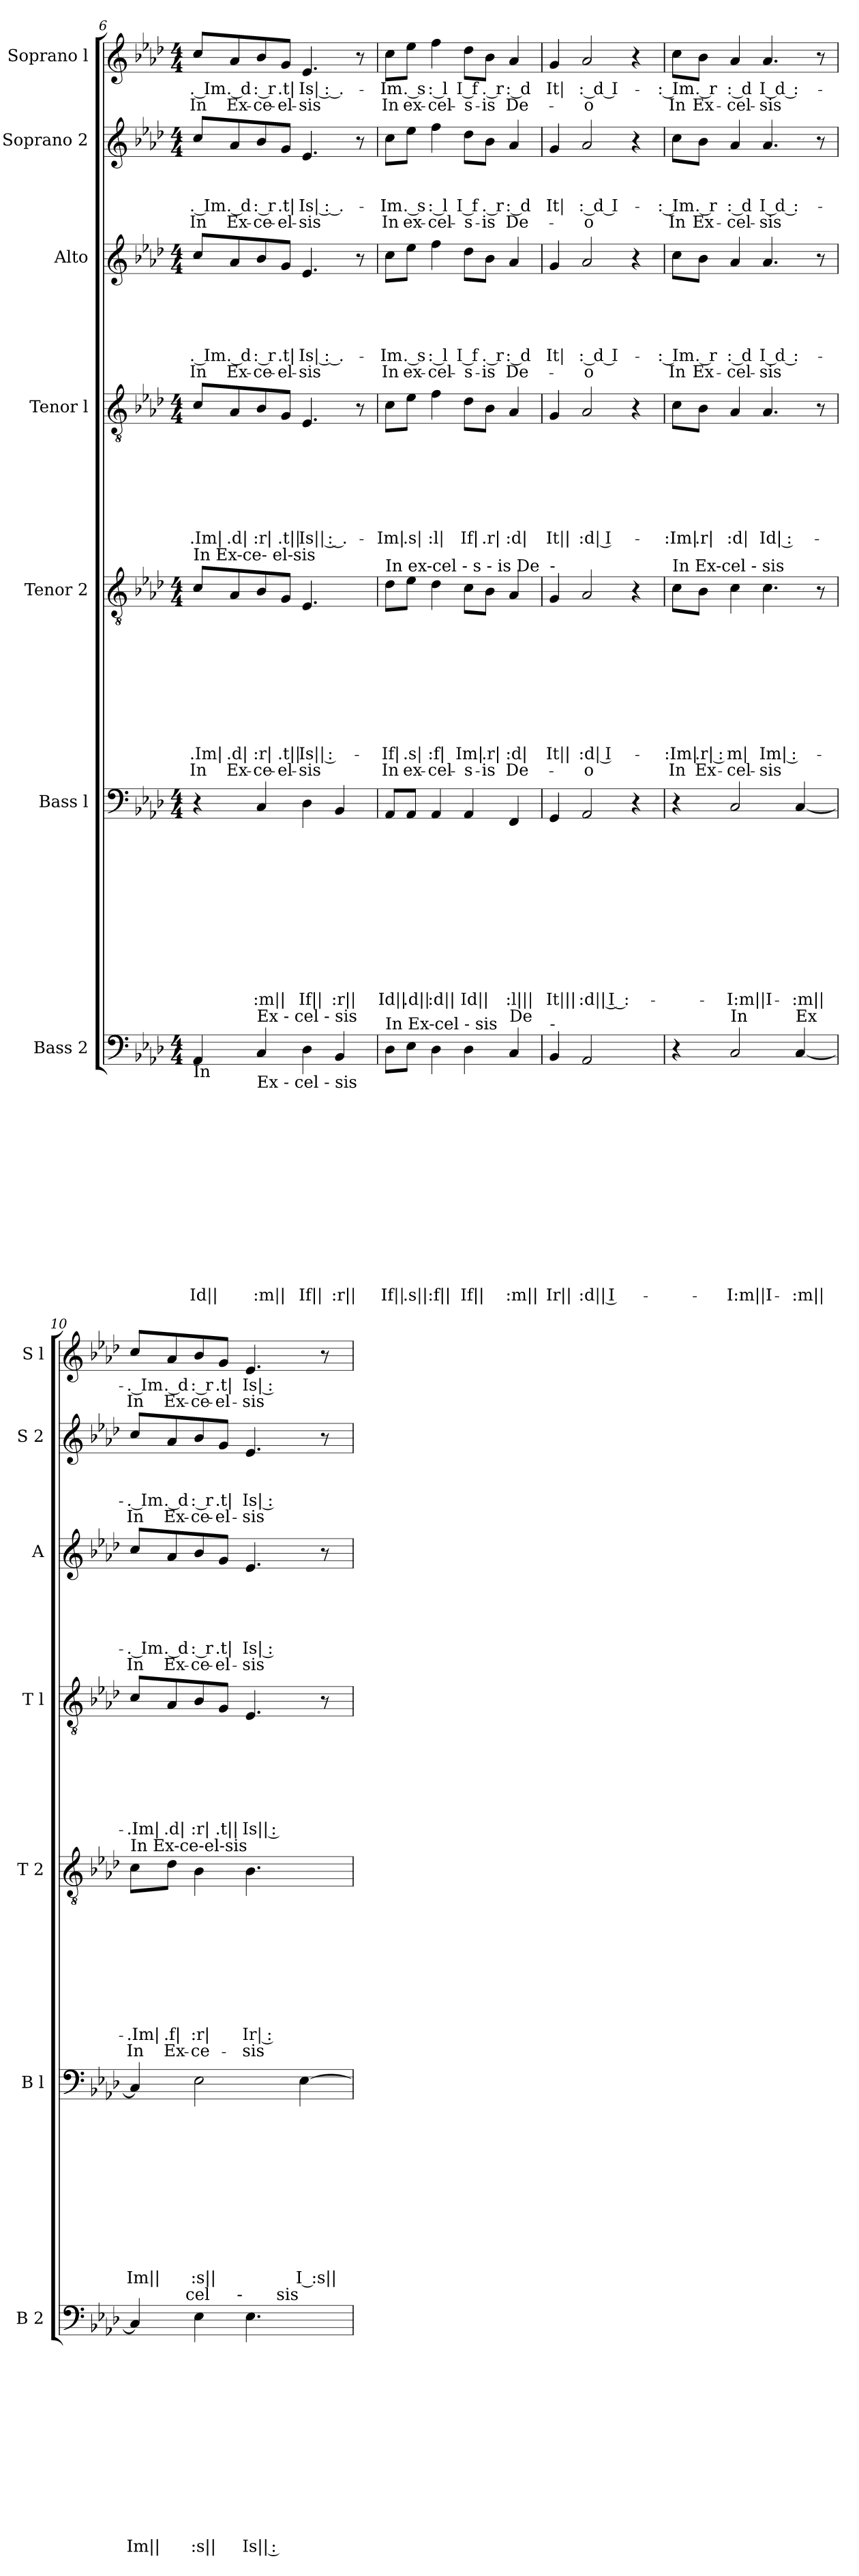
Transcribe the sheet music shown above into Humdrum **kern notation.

**kern	**text	**text	**text	**text	**text	**text	**text	**text	**text	**text	**text	**text	**text	**kern	**text	**text	**text	**text	**text	**text	**text	**text	**text	**text	**text	**kern	**text	**text	**text	**text	**text	**text	**text	**text	**text	**text	**kern	**text	**text	**text	**text	**text	**text	**text	**kern	**text	**text	**text	**text	**text	**text	**kern	**text	**text	**text	**text	**kern	**text	**text
*part7	*part7	*part7	*part7	*part7	*part7	*part7	*part7	*part7	*part7	*part7	*part7	*part7	*part7	*part6	*part6	*part6	*part6	*part6	*part6	*part6	*part6	*part6	*part6	*part6	*part6	*part5	*part5	*part5	*part5	*part5	*part5	*part5	*part5	*part5	*part5	*part5	*part4	*part4	*part4	*part4	*part4	*part4	*part4	*part4	*part3	*part3	*part3	*part3	*part3	*part3	*part3	*part2	*part2	*part2	*part2	*part2	*part1	*part1	*part1
*staff7	*staff7	*staff7	*staff7	*staff7	*staff7	*staff7	*staff7	*staff7	*staff7	*staff7	*staff7	*staff7	*staff7	*staff6	*staff6	*staff6	*staff6	*staff6	*staff6	*staff6	*staff6	*staff6	*staff6	*staff6	*staff6	*staff5	*staff5	*staff5	*staff5	*staff5	*staff5	*staff5	*staff5	*staff5	*staff5	*staff5	*staff4	*staff4	*staff4	*staff4	*staff4	*staff4	*staff4	*staff4	*staff3	*staff3	*staff3	*staff3	*staff3	*staff3	*staff3	*staff2	*staff2	*staff2	*staff2	*staff2	*staff1	*staff1	*staff1
*I"Bass 2	*	*	*	*	*	*	*	*	*	*	*	*	*	*I"Bass l	*	*	*	*	*	*	*	*	*	*	*	*I"Tenor 2	*	*	*	*	*	*	*	*	*	*	*I"Tenor l	*	*	*	*	*	*	*	*I"Alto	*	*	*	*	*	*	*I"Soprano 2	*	*	*	*	*I"Soprano l	*	*
*I'B 2	*	*	*	*	*	*	*	*	*	*	*	*	*	*I'B l	*	*	*	*	*	*	*	*	*	*	*	*I'T 2	*	*	*	*	*	*	*	*	*	*	*I'T l	*	*	*	*	*	*	*	*I'A	*	*	*	*	*	*	*I'S 2	*	*	*	*	*I'S l	*	*
*clefF4	*	*	*	*	*	*	*	*	*	*	*	*	*	*clefF4	*	*	*	*	*	*	*	*	*	*	*	*clefGv2	*	*	*	*	*	*	*	*	*	*	*clefGv2	*	*	*	*	*	*	*	*clefG2	*	*	*	*	*	*	*clefG2	*	*	*	*	*clefG2	*	*
*k[b-e-a-d-]	*	*	*	*	*	*	*	*	*	*	*	*	*	*k[b-e-a-d-]	*	*	*	*	*	*	*	*	*	*	*	*k[b-e-a-d-]	*	*	*	*	*	*	*	*	*	*	*k[b-e-a-d-]	*	*	*	*	*	*	*	*k[b-e-a-d-]	*	*	*	*	*	*	*k[b-e-a-d-]	*	*	*	*	*k[b-e-a-d-]	*	*
*A-:	*	*	*	*	*	*	*	*	*	*	*	*	*	*A-:	*	*	*	*	*	*	*	*	*	*	*	*A-:	*	*	*	*	*	*	*	*	*	*	*A-:	*	*	*	*	*	*	*	*A-:	*	*	*	*	*	*	*A-:	*	*	*	*	*A-:	*	*
*M4/4	*	*	*	*	*	*	*	*	*	*	*	*	*	*M4/4	*	*	*	*	*	*	*	*	*	*	*	*M4/4	*	*	*	*	*	*	*	*	*	*	*M4/4	*	*	*	*	*	*	*	*M4/4	*	*	*	*	*	*	*M4/4	*	*	*	*	*M4/4	*	*
=6	=6	=6	=6	=6	=6	=6	=6	=6	=6	=6	=6	=6	=6	=6	=6	=6	=6	=6	=6	=6	=6	=6	=6	=6	=6	=6	=6	=6	=6	=6	=6	=6	=6	=6	=6	=6	=6	=6	=6	=6	=6	=6	=6	=6	=6	=6	=6	=6	=6	=6	=6	=6	=6	=6	=6	=6	=6	=6	=6
!	!	!	!	!	!	!	!	!	!	!	!	!	!	!	!	!	!	!	!	!	!	!	!	!	!	!LO:TX:a:t=In Ex-ce- el-sis	!	!	!	!	!	!	!	!	!	!	!	!	!	!	!	!	!	!	!	!	!	!	!	!	!	!	!	!	!	!	!	!	!
!LO:TX:b:t=In	!	!	!	!	!	!	!	!	!	!	!	!	!	!	!	!	!	!	!	!	!	!	!	!	!	!	!	!	!	!	!	!	!	!	!	!	!	!	!	!	!	!	!	!	!	!	!	!	!	!	!	!	!	!	!	!	!	!	!
!	!	!	!	!	!	!	!	!	!	!	!	!	!LO:LY:b:rj	!	!	!	!	!	!	!	!	!	!	!	!	!	!	!	!	!	!	!	!	!	!LO:LY:b:rj	!LO:LY:b:rj	!	!	!	!	!	!	!	!LO:LY:b:rj	!	!	!	!	!	!LO:LY:b:rj	!LO:LY:b:rj	!	!	!	!LO:LY:b:rj	!LO:LY:b:rj	!	!LO:LY:b:rj	!LO:LY:b:rj
4AA-/	.	.	.	.	.	.	.	.	.	.	.	.	Id||	4r	.	.	.	.	.	.	.	.	.	.	.	8c/L	.	.	.	.	.	.	.	.	-.Im|	In	8c/L	.	.	.	.	.	.	-.Im|	8cc/L	.	.	.	.	-. Im	In	8cc/L	.	.	-. Im	In	8cc/L	-. Im	In
!	!	!	!	!	!	!	!	!	!	!	!	!	!	!	!	!	!	!	!	!	!	!	!	!	!	!	!	!	!	!	!	!	!	!	!LO:LY:b:rj	!LO:LY:b:rj	!	!	!	!	!	!	!	!LO:LY:b:rj	!	!	!	!	!	!LO:LY:b:rj	!LO:LY:b:rj	!	!	!	!LO:LY:b:rj	!LO:LY:b:rj	!	!LO:LY:b:rj	!LO:LY:b:rj
.	.	.	.	.	.	.	.	.	.	.	.	.	.	.	.	.	.	.	.	.	.	.	.	.	.	8A-/	.	.	.	.	.	.	.	.	.d|	Ex-	8A-/	.	.	.	.	.	.	.d|	8a-/	.	.	.	.	. d	Ex-	8a-/	.	.	. d	Ex-	8a-/	. d	Ex-
!LO:TX:b:t=Ex - cel - sis	!	!	!	!	!	!	!	!	!	!	!	!	!	!	!	!	!	!	!	!	!	!	!	!	!	!	!	!	!	!	!	!	!	!	!	!	!	!	!	!	!	!	!	!	!	!	!	!	!	!	!	!	!	!	!	!	!	!	!
!LO:TX:a:t=Ex - cel - sis	!	!	!	!	!	!	!	!	!	!	!	!	!	!	!	!	!	!	!	!	!	!	!	!	!	!	!	!	!	!	!	!	!	!	!	!	!	!	!	!	!	!	!	!	!	!	!	!	!	!	!	!	!	!	!	!	!	!	!
!	!	!	!	!	!	!	!	!	!	!	!	!	!LO:LY:b:rj	!	!	!	!	!	!	!	!	!	!	!	!LO:LY:b:rj	!	!	!	!	!	!	!	!	!	!LO:LY:b:rj	!LO:LY:b:rj	!	!	!	!	!	!	!	!LO:LY:b:rj	!	!	!	!	!	!LO:LY:b:rj	!LO:LY:b:rj	!	!	!	!LO:LY:b:rj	!LO:LY:b:rj	!	!LO:LY:b:rj	!LO:LY:b:rj
4C/	.	.	.	.	.	.	.	.	.	.	.	.	:m||	4C/	.	.	.	.	.	.	.	.	.	.	:m||	8B-/	.	.	.	.	.	.	.	.	:r|	-ce-	8B-/	.	.	.	.	.	.	:r|	8b-/	.	.	.	.	: r	-ce-	8b-/	.	.	: r	-ce-	8b-/	: r	-ce-
!	!	!	!	!	!	!	!	!	!	!	!	!	!	!	!	!	!	!	!	!	!	!	!	!	!	!	!	!	!	!	!	!	!	!	!LO:LY:b:rj	!LO:LY:b:rj	!	!	!	!	!	!	!	!LO:LY:b:rj	!	!	!	!	!	!LO:LY:b:rj	!LO:LY:b:rj	!	!	!	!LO:LY:b:rj	!LO:LY:b:rj	!	!LO:LY:b:rj	!LO:LY:b:rj
.	.	.	.	.	.	.	.	.	.	.	.	.	.	.	.	.	.	.	.	.	.	.	.	.	.	8G/J	.	.	.	.	.	.	.	.	.t||	-el-	8G/J	.	.	.	.	.	.	.t||	8g/J	.	.	.	.	.t|	-el-	8g/J	.	.	.t|	-el-	8g/J	.t|	-el-
!	!	!	!	!	!	!	!	!	!	!	!	!	!LO:LY:b:rj	!	!	!	!	!	!	!	!	!	!	!	!LO:LY:b:rj	!	!	!	!	!	!	!	!	!	!LO:LY:b:rj	!LO:LY:b:rj	!	!	!	!	!	!	!	!LO:LY:b:rj	!	!	!	!	!	!LO:LY:b:rj	!LO:LY:b:rj	!	!	!	!LO:LY:b:rj	!LO:LY:b:rj	!	!LO:LY:b:rj	!LO:LY:b:rj
4D-\	.	.	.	.	.	.	.	.	.	.	.	.	If||	4D-\	.	.	.	.	.	.	.	.	.	.	If||	4.E-/	.	.	.	.	.	.	.	.	Is|| :-	-sis	4.E-/	.	.	.	.	.	.	Is|| : .-	4.e-/	.	.	.	.	Is| : .-	-sis	4.e-/	.	.	Is| : .-	-sis	4.e-/	Is| : .-	-sis
!	!	!	!	!	!	!	!	!	!	!	!	!	!LO:LY:b:rj	!	!	!	!	!	!	!	!	!	!	!	!LO:LY:b:rj	!	!	!	!	!	!	!	!	!	!	!	!	!	!	!	!	!	!	!	!	!	!	!	!	!	!	!	!	!	!	!	!	!	!
4BB-/	.	.	.	.	.	.	.	.	.	.	.	.	:r||	4BB-/	.	.	.	.	.	.	.	.	.	.	:r||	.	.	.	.	.	.	.	.	.	.	.	.	.	.	.	.	.	.	.	.	.	.	.	.	.	.	.	.	.	.	.	.	.	.
.	.	.	.	.	.	.	.	.	.	.	.	.	.	.	.	.	.	.	.	.	.	.	.	.	.	8ryy	.	.	.	.	.	.	.	.	.	.	8r	.	.	.	.	.	.	.	8r	.	.	.	.	.	.	8r	.	.	.	.	8r	.	.
!!LO:LB:g=z
=7	=7	=7	=7	=7	=7	=7	=7	=7	=7	=7	=7	=7	=7	=7	=7	=7	=7	=7	=7	=7	=7	=7	=7	=7	=7	=7	=7	=7	=7	=7	=7	=7	=7	=7	=7	=7	=7	=7	=7	=7	=7	=7	=7	=7	=7	=7	=7	=7	=7	=7	=7	=7	=7	=7	=7	=7	=7	=7	=7
!	!	!	!	!	!	!	!	!	!	!	!	!	!	!	!	!	!	!	!	!	!	!	!	!	!	!LO:TX:a:t=In ex-cel - s - is De	!	!	!	!	!	!	!	!	!	!	!	!	!	!	!	!	!	!	!	!	!	!	!	!	!	!	!	!	!	!	!	!	!
!LO:TX:a:t=In Ex-cel - sis	!	!	!	!	!	!	!	!	!	!	!	!	!	!	!	!	!	!	!	!	!	!	!	!	!	!	!	!	!	!	!	!	!	!	!	!	!	!	!	!	!	!	!	!	!	!	!	!	!	!	!	!	!	!	!	!	!	!	!
!	!	!	!	!	!	!	!	!	!	!	!	!	!LO:LY:b:rj	!	!	!	!	!	!	!	!	!	!	!	!LO:LY:b:rj	!	!	!	!	!	!	!	!	!	!LO:LY:b:rj	!LO:LY:b:rj	!	!	!	!	!	!	!	!LO:LY:b:rj	!	!	!	!	!	!LO:LY:b:rj	!LO:LY:b:rj	!	!	!	!LO:LY:b:rj	!LO:LY:b:rj	!	!LO:LY:b:rj	!LO:LY:b:rj
8D-\L	.	.	.	.	.	.	.	.	.	.	.	.	If||	8AA-/L	.	.	.	.	.	.	.	.	.	.	Id||	8d-\L	.	.	.	.	.	.	.	.	-If|	In	8c\L	.	.	.	.	.	.	-Im|	8cc\L	.	.	.	.	-Im	In	8cc\L	.	.	-Im	In	8cc\L	-Im	In
!	!	!	!	!	!	!	!	!	!	!	!	!	!LO:LY:b:rj	!	!	!	!	!	!	!	!	!	!	!	!LO:LY:b:rj	!	!	!	!	!	!	!	!	!	!LO:LY:b:rj	!LO:LY:b:rj	!	!	!	!	!	!	!	!LO:LY:b:rj	!	!	!	!	!	!LO:LY:b:rj	!LO:LY:b:rj	!	!	!	!LO:LY:b:rj	!LO:LY:b:rj	!	!LO:LY:b:rj	!LO:LY:b:rj
8E-\J	.	.	.	.	.	.	.	.	.	.	.	.	.s||	8AA-/J	.	.	.	.	.	.	.	.	.	.	.d||	8e-\J	.	.	.	.	.	.	.	.	.s|	ex-	8e-\J	.	.	.	.	.	.	.s|	8ee-\J	.	.	.	.	. s	ex-	8ee-\J	.	.	. s	ex-	8ee-\J	. s	ex-
!	!	!	!	!	!	!	!	!	!	!	!	!	!LO:LY:b:rj	!	!	!	!	!	!	!	!	!	!	!	!LO:LY:b:rj	!	!	!	!	!	!	!	!	!	!LO:LY:b:rj	!LO:LY:b:rj	!	!	!	!	!	!	!	!LO:LY:b:rj	!	!	!	!	!	!LO:LY:b:rj	!LO:LY:b:rj	!	!	!	!LO:LY:b:rj	!LO:LY:b:rj	!	!LO:LY:b:rj	!LO:LY:b:rj
4D-\	.	.	.	.	.	.	.	.	.	.	.	.	:f||	4AA-/	.	.	.	.	.	.	.	.	.	.	:d||	4d-\	.	.	.	.	.	.	.	.	:f|	-cel-	4f\	.	.	.	.	.	.	:l|	4ff\	.	.	.	.	: l	-cel-	4ff\	.	.	: l	-cel-	4ff\	: l	-cel-
!	!	!	!	!	!	!	!	!	!	!	!	!	!LO:LY:b:rj	!	!	!	!	!	!	!	!	!	!	!	!LO:LY:b:rj	!	!	!	!	!	!	!	!	!	!LO:LY:b:rj	!LO:LY:b:rj	!	!	!	!	!	!	!	!LO:LY:b:rj	!	!	!	!	!	!LO:LY:b:rj	!LO:LY:b:rj	!	!	!	!LO:LY:b:rj	!LO:LY:b:rj	!	!LO:LY:b:rj	!LO:LY:b:rj
4D-\	.	.	.	.	.	.	.	.	.	.	.	.	If||	4AA-/	.	.	.	.	.	.	.	.	.	.	Id||	8c\L	.	.	.	.	.	.	.	.	Im|	-s-	8d-\L	.	.	.	.	.	.	If|	8dd-\L	.	.	.	.	I f	-s-	8dd-\L	.	.	I f	-s-	8dd-\L	I f	-s-
!	!	!	!	!	!	!	!	!	!	!	!	!	!	!	!	!	!	!	!	!	!	!	!	!	!	!	!	!	!	!	!	!	!	!	!LO:LY:b:rj	!LO:LY:b:rj	!	!	!	!	!	!	!	!LO:LY:b:rj	!	!	!	!	!	!LO:LY:b:rj	!LO:LY:b:rj	!	!	!	!LO:LY:b:rj	!LO:LY:b:rj	!	!LO:LY:b:rj	!LO:LY:b:rj
.	.	.	.	.	.	.	.	.	.	.	.	.	.	.	.	.	.	.	.	.	.	.	.	.	.	8B-\J	.	.	.	.	.	.	.	.	.r|	-is	8B-\J	.	.	.	.	.	.	.r|	8b-\J	.	.	.	.	. r	-is	8b-\J	.	.	. r	-is	8b-\J	. r	-is
!LO:TX:a:t=De	!	!	!	!	!	!	!	!	!	!	!	!	!	!	!	!	!	!	!	!	!	!	!	!	!	!	!	!	!	!	!	!	!	!	!	!	!	!	!	!	!	!	!	!	!	!	!	!	!	!	!	!	!	!	!	!	!	!	!
!	!	!	!	!	!	!	!	!	!	!	!	!	!LO:LY:b:rj	!	!	!	!	!	!	!	!	!	!	!	!LO:LY:b:rj	!	!	!	!	!	!	!	!	!	!LO:LY:b:rj	!LO:LY:b:rj	!	!	!	!	!	!	!	!LO:LY:b:rj	!	!	!	!	!	!LO:LY:b:rj	!LO:LY:b:rj	!	!	!	!LO:LY:b:rj	!LO:LY:b:rj	!	!LO:LY:b:rj	!LO:LY:b:rj
4C/	.	.	.	.	.	.	.	.	.	.	.	.	:m||	4FF/	.	.	.	.	.	.	.	.	.	.	:l|||	4A-/	.	.	.	.	.	.	.	.	:d|	De-	4A-/	.	.	.	.	.	.	:d|	4a-/	.	.	.	.	: d	De-	4a-/	.	.	: d	De-	4a-/	: d	De-
=8	=8	=8	=8	=8	=8	=8	=8	=8	=8	=8	=8	=8	=8	=8	=8	=8	=8	=8	=8	=8	=8	=8	=8	=8	=8	=8	=8	=8	=8	=8	=8	=8	=8	=8	=8	=8	=8	=8	=8	=8	=8	=8	=8	=8	=8	=8	=8	=8	=8	=8	=8	=8	=8	=8	=8	=8	=8	=8	=8
!	!	!	!	!	!	!	!	!	!	!	!	!	!	!	!	!	!	!	!	!	!	!	!	!	!	!LO:TX:a:t=-	!	!	!	!	!	!	!	!	!	!	!	!	!	!	!	!	!	!	!	!	!	!	!	!	!	!	!	!	!	!	!	!	!
!LO:TX:a:t=-	!	!	!	!	!	!	!	!	!	!	!	!	!	!	!	!	!	!	!	!	!	!	!	!	!	!	!	!	!	!	!	!	!	!	!	!	!	!	!	!	!	!	!	!	!	!	!	!	!	!	!	!	!	!	!	!	!	!	!
!	!	!	!	!	!	!	!	!	!	!	!	!	!LO:LY:b:rj	!	!	!	!	!	!	!	!	!	!	!	!LO:LY:b:rj	!	!	!	!	!	!	!	!	!	!LO:LY:b:rj	!	!	!	!	!	!	!	!	!LO:LY:b:rj	!	!	!	!	!	!LO:LY:b:rj	!	!	!	!	!LO:LY:b:rj	!	!	!LO:LY:b:rj	!
4BB-/	.	.	.	.	.	.	.	.	.	.	.	.	Ir||	4GG/	.	.	.	.	.	.	.	.	.	.	It|||	4G/	.	.	.	.	.	.	.	.	It||	.	4G/	.	.	.	.	.	.	It||	4g/	.	.	.	.	It|	.	4g/	.	.	It|	.	4g/	It|	.
!	!	!	!	!	!	!	!	!	!	!	!	!	!LO:LY:b:rj	!	!	!	!	!	!	!	!	!	!	!	!LO:LY:b:rj	!	!	!	!	!	!	!	!	!	!LO:LY:b:rj	!LO:LY:b:rj	!	!	!	!	!	!	!	!LO:LY:b:rj	!	!	!	!	!	!LO:LY:b:rj	!LO:LY:b:rj	!	!	!	!LO:LY:b:rj	!LO:LY:b:rj	!	!LO:LY:b:rj	!LO:LY:b:rj
2AA-</	.	.	.	.	.	.	.	.	.	.	.	.	:d|| I-	2AA-/	.	.	.	.	.	.	.	.	.	.	:d|| I :-	2A-</	.	.	.	.	.	.	.	.	:d| I-	-o	2A-/	.	.	.	.	.	.	:d| I-	2a-/	.	.	.	.	: d I-	-o	2a-/	.	.	: d I-	-o	2a-/	: d I-	-o
4ryy	.	.	.	.	.	.	.	.	.	.	.	.	.	4r	.	.	.	.	.	.	.	.	.	.	.	4r	.	.	.	.	.	.	.	.	.	.	4r	.	.	.	.	.	.	.	4r	.	.	.	.	.	.	4r	.	.	.	.	4r	.	.
=9	=9	=9	=9	=9	=9	=9	=9	=9	=9	=9	=9	=9	=9	=9	=9	=9	=9	=9	=9	=9	=9	=9	=9	=9	=9	=9	=9	=9	=9	=9	=9	=9	=9	=9	=9	=9	=9	=9	=9	=9	=9	=9	=9	=9	=9	=9	=9	=9	=9	=9	=9	=9	=9	=9	=9	=9	=9	=9	=9
!	!	!	!	!	!	!	!	!	!	!	!	!	!	!	!	!	!	!	!	!	!	!	!	!	!	!LO:TX:a:t=In Ex-cel - sis	!	!	!	!	!	!	!	!	!	!	!	!	!	!	!	!	!	!	!	!	!	!	!	!	!	!	!	!	!	!	!	!	!
!	!	!	!	!	!	!	!	!	!	!	!	!	!	!	!	!	!	!	!	!	!	!	!	!	!	!	!	!	!	!	!	!	!	!	!LO:LY:b:rj	!LO:LY:b:rj	!	!	!	!	!	!	!	!LO:LY:b:rj	!	!	!	!	!	!LO:LY:b:rj	!LO:LY:b:rj	!	!	!	!LO:LY:b:rj	!LO:LY:b:rj	!	!LO:LY:b:rj	!LO:LY:b:rj
4r	.	.	.	.	.	.	.	.	.	.	.	.	.	4r	.	.	.	.	.	.	.	.	.	.	.	8c\L	.	.	.	.	.	.	.	.	-:Im|	In	8c\L	.	.	.	.	.	.	-:Im|	8cc\L	.	.	.	.	-: Im	In	8cc\L	.	.	-: Im	In	8cc\L	-: Im	In
!	!	!	!	!	!	!	!	!	!	!	!	!	!	!	!	!	!	!	!	!	!	!	!	!	!	!	!	!	!	!	!	!	!	!	!LO:LY:b:rj	!LO:LY:b:rj	!	!	!	!	!	!	!	!LO:LY:b:rj	!	!	!	!	!	!LO:LY:b:rj	!LO:LY:b:rj	!	!	!	!LO:LY:b:rj	!LO:LY:b:rj	!	!LO:LY:b:rj	!LO:LY:b:rj
.	.	.	.	.	.	.	.	.	.	.	.	.	.	.	.	.	.	.	.	.	.	.	.	.	.	8B-\J	.	.	.	.	.	.	.	.	.r| :	Ex-	8B-\J	.	.	.	.	.	.	.r|	8b-\J	.	.	.	.	. r	Ex-	8b-\J	.	.	. r	Ex-	8b-\J	. r	Ex-
!LO:TX:a:t=In	!	!	!	!	!	!	!	!	!	!	!	!	!	!	!	!	!	!	!	!	!	!	!	!	!	!	!	!	!	!	!	!	!	!	!	!	!	!	!	!	!	!	!	!	!	!	!	!	!	!	!	!	!	!	!	!	!	!	!
!	!	!	!	!	!	!	!	!	!	!	!	!	!LO:LY:b:rj	!	!	!	!	!	!	!	!	!	!	!	!LO:LY:b:rj	!	!	!	!	!	!	!	!	!	!LO:LY:b	!LO:LY:b	!	!	!	!	!	!	!	!LO:LY:b:rj	!	!	!	!	!	!LO:LY:b:rj	!LO:LY:b:rj	!	!	!	!LO:LY:b:rj	!LO:LY:b:rj	!	!LO:LY:b:rj	!LO:LY:b:rj
2C/	.	.	.	.	.	.	.	.	.	.	.	.	-I:m||I-	2C/	.	.	.	.	.	.	.	.	.	.	-I:m||I-	4c\	.	.	.	.	.	.	.	.	m|	-cel-	4A-/	.	.	.	.	.	.	:d|	4a-/	.	.	.	.	: d	-cel-	4a-/	.	.	: d	-cel-	4a-/	: d	-cel-
!	!	!	!	!	!	!	!	!	!	!	!	!	!	!	!	!	!	!	!	!	!	!	!	!	!	!	!	!	!	!	!	!	!	!	!LO:LY:b:rj	!LO:LY:b:rj	!	!	!	!	!	!	!	!LO:LY:b:rj	!	!	!	!	!	!LO:LY:b:rj	!LO:LY:b:rj	!	!	!	!LO:LY:b:rj	!LO:LY:b:rj	!	!LO:LY:b:rj	!LO:LY:b:rj
.	.	.	.	.	.	.	.	.	.	.	.	.	.	.	.	.	.	.	.	.	.	.	.	.	.	4.c\	.	.	.	.	.	.	.	.	Im| :-	-sis	4.A-/	.	.	.	.	.	.	Id| :-	4.a-/	.	.	.	.	I d :-	-sis	4.a-/	.	.	I d :-	-sis	4.a-/	I d :-	-sis
!LO:TX:a:t=Ex	!	!	!	!	!	!	!	!	!	!	!	!	!	!	!	!	!	!	!	!	!	!	!	!	!	!	!	!	!	!	!	!	!	!	!	!	!	!	!	!	!	!	!	!	!	!	!	!	!	!	!	!	!	!	!	!	!	!	!
!	!	!	!	!	!	!	!	!	!	!	!	!	!LO:LY:b:rj	!	!	!	!	!	!	!	!	!	!	!	!LO:LY:b:rj	!	!	!	!	!	!	!	!	!	!	!	!	!	!	!	!	!	!	!	!	!	!	!	!	!	!	!	!	!	!	!	!	!	!
[<4C/	.	.	.	.	.	.	.	.	.	.	.	.	-:m||	[<4C/	.	.	.	.	.	.	.	.	.	.	-:m||	.	.	.	.	.	.	.	.	.	.	.	.	.	.	.	.	.	.	.	.	.	.	.	.	.	.	.	.	.	.	.	.	.	.
.	.	.	.	.	.	.	.	.	.	.	.	.	.	.	.	.	.	.	.	.	.	.	.	.	.	8r	.	.	.	.	.	.	.	.	.	.	8r	.	.	.	.	.	.	.	8r	.	.	.	.	.	.	8r	.	.	.	.	8r	.	.
=10	=10	=10	=10	=10	=10	=10	=10	=10	=10	=10	=10	=10	=10	=10	=10	=10	=10	=10	=10	=10	=10	=10	=10	=10	=10	=10	=10	=10	=10	=10	=10	=10	=10	=10	=10	=10	=10	=10	=10	=10	=10	=10	=10	=10	=10	=10	=10	=10	=10	=10	=10	=10	=10	=10	=10	=10	=10	=10	=10
!	!	!	!	!	!	!	!	!	!	!	!	!	!	!	!	!	!	!	!	!	!	!	!	!	!	!LO:TX:a:t=In Ex-ce-el-sis	!	!	!	!	!	!	!	!	!	!	!	!	!	!	!	!	!	!	!	!	!	!	!	!	!	!	!	!	!	!	!	!	!
!LO:TX:a:t=-	!	!	!	!	!	!	!	!	!	!	!	!	!	!	!	!	!	!	!	!	!	!	!	!	!	!	!	!	!	!	!	!	!	!	!	!	!	!	!	!	!	!	!	!	!	!	!	!	!	!	!	!	!	!	!	!	!	!	!
!	!	!	!	!	!	!	!	!	!	!	!	!	!LO:LY:b:rj	!	!	!	!	!	!	!	!	!	!	!	!LO:LY:b:rj	!	!	!	!	!	!	!	!	!	!LO:LY:b:rj	!LO:LY:b:rj	!	!	!	!	!	!	!	!LO:LY:b:rj	!	!	!	!	!	!LO:LY:b:rj	!LO:LY:b:rj	!	!	!	!LO:LY:b:rj	!LO:LY:b:rj	!	!LO:LY:b:rj	!LO:LY:b:rj
*^	*	*	*	*	*	*	*	*	*	*	*	*	*	*	*	*	*	*	*	*	*	*	*	*	*	*	*	*	*	*	*	*	*	*	*	*	*	*	*	*	*	*	*	*	*	*	*	*	*	*	*	*	*	*	*	*	*	*	*
*	*^	*	*	*	*	*	*	*	*	*	*	*	*	*	*	*	*	*	*	*	*	*	*	*	*	*	*	*	*	*	*	*	*	*	*	*	*	*	*	*	*	*	*	*	*	*	*	*	*	*	*	*	*	*	*	*	*	*	*	*
*	*	*^	*	*	*	*	*	*	*	*	*	*	*	*	*	*	*	*	*	*	*	*	*	*	*	*	*	*	*	*	*	*	*	*	*	*	*	*	*	*	*	*	*	*	*	*	*	*	*	*	*	*	*	*	*	*	*	*	*	*	*
4C/]	8..ryy	4...ryy	2ryy	.	.	.	.	.	.	.	.	.	.	.	.	Im||	4C/]	.	.	.	.	.	.	.	.	.	.	Im||	8c\L	.	.	.	.	.	.	.	.	-.Im|	In	8c/L	.	.	.	.	.	.	-.Im|	8cc/L	.	.	.	.	-. Im	In	8cc/L	.	.	-. Im	In	8cc/L	-. Im	In
!	!	!	!	!	!	!	!	!	!	!	!	!	!	!	!	!	!	!	!	!	!	!	!	!	!	!	!	!	!	!	!	!	!	!	!	!	!	!LO:LY:b:rj	!LO:LY:b:rj	!	!	!	!	!	!	!	!LO:LY:b:rj	!	!	!	!	!	!LO:LY:b:rj	!LO:LY:b:rj	!	!	!	!LO:LY:b:rj	!LO:LY:b:rj	!	!LO:LY:b:rj	!LO:LY:b:rj
.	.	.	.	.	.	.	.	.	.	.	.	.	.	.	.	.	.	.	.	.	.	.	.	.	.	.	.	.	8d-\J	.	.	.	.	.	.	.	.	.f|	Ex-	8A-/	.	.	.	.	.	.	.d|	8a-/	.	.	.	.	. d	Ex-	8a-/	.	.	. d	Ex-	8a-/	. d	Ex-
!	!LO:TX:a:t=cel	!	!	!	!	!	!	!	!	!	!	!	!	!	!	!	!	!	!	!	!	!	!	!	!	!	!	!	!	!	!	!	!	!	!	!	!	!	!	!	!	!	!	!	!	!	!	!	!	!	!	!	!	!	!	!	!	!	!	!	!	!
.	2ryy	.	.	.	.	.	.	.	.	.	.	.	.	.	.	.	.	.	.	.	.	.	.	.	.	.	.	.	.	.	.	.	.	.	.	.	.	.	.	.	.	.	.	.	.	.	.	.	.	.	.	.	.	.	.	.	.	.	.	.	.	.
!	!	!	!	!	!	!	!	!	!	!	!	!	!	!	!	!LO:LY:b:rj	!	!	!	!	!	!	!	!	!	!	!	!LO:LY:b:rj	!	!	!	!	!	!	!	!	!	!LO:LY:b:rj	!LO:LY:b:rj	!	!	!	!	!	!	!	!LO:LY:b:rj	!	!	!	!	!	!LO:LY:b:rj	!LO:LY:b:rj	!	!	!	!LO:LY:b:rj	!LO:LY:b:rj	!	!LO:LY:b:rj	!LO:LY:b:rj
4E-\	.	.	.	.	.	.	.	.	.	.	.	.	.	.	.	:s||	2E-\	.	.	.	.	.	.	.	.	.	.	:s||	4B-\	.	.	.	.	.	.	.	.	:r|	-ce-	8B-/	.	.	.	.	.	.	:r|	8b-/	.	.	.	.	: r	-ce-	8b-/	.	.	: r	-ce-	8b-/	: r	-ce-
!	!	!	!	!	!	!	!	!	!	!	!	!	!	!	!	!	!	!	!	!	!	!	!	!	!	!	!	!	!	!	!	!	!	!	!	!	!	!	!	!	!	!	!	!	!	!	!LO:LY:b:rj	!	!	!	!	!	!LO:LY:b:rj	!LO:LY:b:rj	!	!	!	!LO:LY:b:rj	!LO:LY:b:rj	!	!LO:LY:b:rj	!LO:LY:b:rj
.	.	.	.	.	.	.	.	.	.	.	.	.	.	.	.	.	.	.	.	.	.	.	.	.	.	.	.	.	.	.	.	.	.	.	.	.	.	.	.	8G/J	.	.	.	.	.	.	.t||	8g/J	.	.	.	.	.t|	-el-	8g/J	.	.	.t|	-el-	8g/J	.t|	-el-
!	!	!LO:TX:a:t=-	!	!	!	!	!	!	!	!	!	!	!	!	!	!	!	!	!	!	!	!	!	!	!	!	!	!	!	!	!	!	!	!	!	!	!	!	!	!	!	!	!	!	!	!	!	!	!	!	!	!	!	!	!	!	!	!	!	!	!	!
.	.	2ryy	.	.	.	.	.	.	.	.	.	.	.	.	.	.	.	.	.	.	.	.	.	.	.	.	.	.	.	.	.	.	.	.	.	.	.	.	.	.	.	.	.	.	.	.	.	.	.	.	.	.	.	.	.	.	.	.	.	.	.	.
!	!	!	!	!	!	!	!	!	!	!	!	!	!	!	!	!LO:LY:b:rj	!	!	!	!	!	!	!	!	!	!	!	!	!	!	!	!	!	!	!	!	!	!LO:LY:b:rj	!LO:LY:b:rj	!	!	!	!	!	!	!	!LO:LY:b:rj	!	!	!	!	!	!LO:LY:b:rj	!LO:LY:b:rj	!	!	!	!LO:LY:b:rj	!LO:LY:b:rj	!	!LO:LY:b:rj	!LO:LY:b:rj
4.E-\	.	.	8ryy	.	.	.	.	.	.	.	.	.	.	.	.	Is|| :-	.	.	.	.	.	.	.	.	.	.	.	.	4.B-\	.	.	.	.	.	.	.	.	Ir| :-	-sis	4.E-/	.	.	.	.	.	.	Is|| :-	4.e-/	.	.	.	.	Is| :-	-sis	4.e-/	.	.	Is| :-	-sis	4.e-/	Is| :-	-sis
.	.	.	32ryy	.	.	.	.	.	.	.	.	.	.	.	.	.	.	.	.	.	.	.	.	.	.	.	.	.	.	.	.	.	.	.	.	.	.	.	.	.	.	.	.	.	.	.	.	.	.	.	.	.	.	.	.	.	.	.	.	.	.	.
!	!	!	!LO:TX:a:t=sis	!	!	!	!	!	!	!	!	!	!	!	!	!	!	!	!	!	!	!	!	!	!	!	!	!	!	!	!	!	!	!	!	!	!	!	!	!	!	!	!	!	!	!	!	!	!	!	!	!	!	!	!	!	!	!	!	!	!	!
.	.	.	4ryy	.	.	.	.	.	.	.	.	.	.	.	.	.	.	.	.	.	.	.	.	.	.	.	.	.	.	.	.	.	.	.	.	.	.	.	.	.	.	.	.	.	.	.	.	.	.	.	.	.	.	.	.	.	.	.	.	.	.	.
.	4ryy	.	.	.	.	.	.	.	.	.	.	.	.	.	.	.	.	.	.	.	.	.	.	.	.	.	.	.	.	.	.	.	.	.	.	.	.	.	.	.	.	.	.	.	.	.	.	.	.	.	.	.	.	.	.	.	.	.	.	.	.	.
!	!	!	!	!	!	!	!	!	!	!	!	!	!	!	!	!	!	!	!	!	!	!	!	!	!	!	!	!LO:LY:b:rj	!	!	!	!	!	!	!	!	!	!	!	!	!	!	!	!	!	!	!	!	!	!	!	!	!	!	!	!	!	!	!	!	!	!
.	.	.	.	.	.	.	.	.	.	.	.	.	.	.	.	.	[>4E-\	.	.	.	.	.	.	.	.	.	.	I :s||-	.	.	.	.	.	.	.	.	.	.	.	.	.	.	.	.	.	.	.	.	.	.	.	.	.	.	.	.	.	.	.	.	.	.
8ryy	.	.	.	.	.	.	.	.	.	.	.	.	.	.	.	.	.	.	.	.	.	.	.	.	.	.	.	.	8ryy	.	.	.	.	.	.	.	.	.	.	8r	.	.	.	.	.	.	.	8r	.	.	.	.	.	.	8r	.	.	.	.	8r	.	.
.	.	.	16.ryy	.	.	.	.	.	.	.	.	.	.	.	.	.	.	.	.	.	.	.	.	.	.	.	.	.	.	.	.	.	.	.	.	.	.	.	.	.	.	.	.	.	.	.	.	.	.	.	.	.	.	.	.	.	.	.	.	.	.	.
.	32ryy	32ryy	.	.	.	.	.	.	.	.	.	.	.	.	.	.	.	.	.	.	.	.	.	.	.	.	.	.	.	.	.	.	.	.	.	.	.	.	.	.	.	.	.	.	.	.	.	.	.	.	.	.	.	.	.	.	.	.	.	.	.	.
*v	*v	*v	*v	*	*	*	*	*	*	*	*	*	*	*	*	*	*	*	*	*	*	*	*	*	*	*	*	*	*	*	*	*	*	*	*	*	*	*	*	*	*	*	*	*	*	*	*	*	*	*	*	*	*	*	*	*	*	*	*	*	*	*
=	=	=	=	=	=	=	=	=	=	=	=	=	=	=	=	=	=	=	=	=	=	=	=	=	=	=	=	=	=	=	=	=	=	=	=	=	=	=	=	=	=	=	=	=	=	=	=	=	=	=	=	=	=	=	=	=	=	=	=
*-	*-	*-	*-	*-	*-	*-	*-	*-	*-	*-	*-	*-	*-	*-	*-	*-	*-	*-	*-	*-	*-	*-	*-	*-	*-	*-	*-	*-	*-	*-	*-	*-	*-	*-	*-	*-	*-	*-	*-	*-	*-	*-	*-	*-	*-	*-	*-	*-	*-	*-	*-	*-	*-	*-	*-	*-	*-	*-	*-
